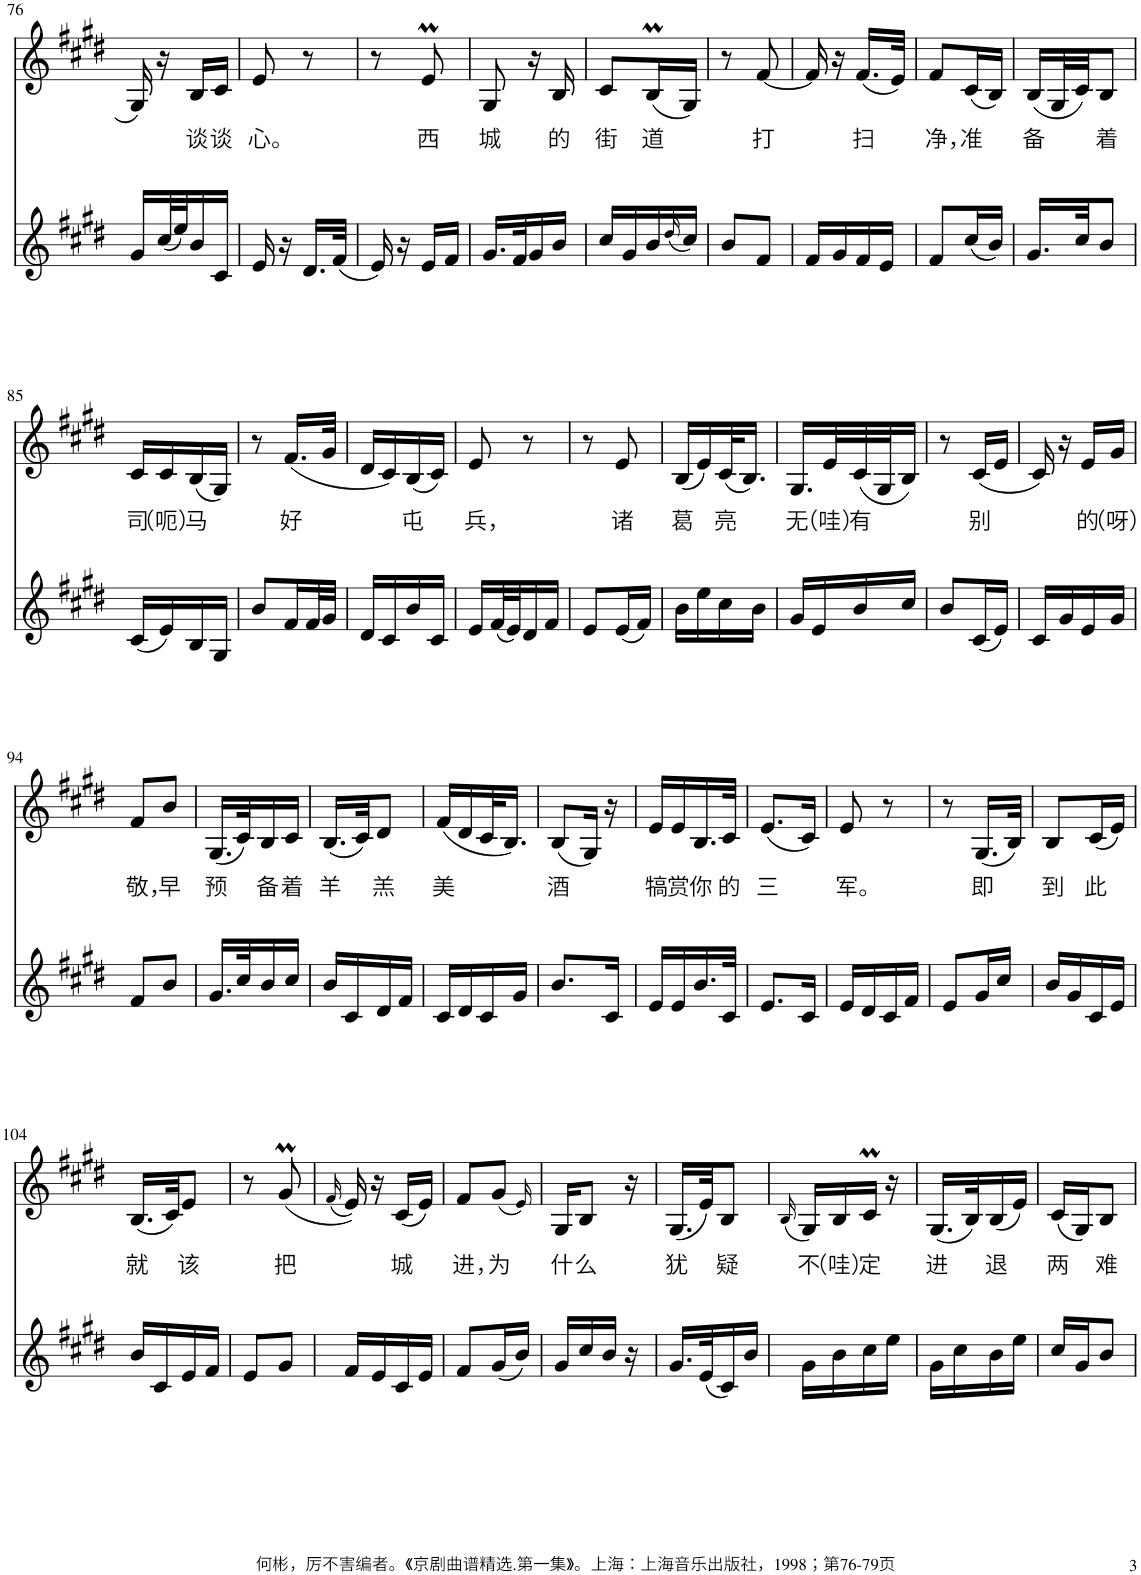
**kern	**kern	**text
*part2	*part1	*part1
*staff2	*staff1	*staff1
*I"Piano	*I"Piano	*
*I'Pno	*I'Pno	*
!!LO:PB:g=z
*clefG2	*clefG2	*
*k[f#c#g#d#]	*k[f#c#g#d#]	*
*M1/4	*M1/4	*
=76	=76	=76
16g#/LL	16G#/	.
(32cc#/L	16r	.
32ee/J)	.	.
!	!	!LO:LY:b
16b/	16B/LL	谈
!	!	!LO:LY:b
16c#/JJ	16c#/JJ	谈
=77	=77	=77
!	!	!LO:LY:b
16e/	8e/	心。
16r	.	.
16.d#/LL	8r	.
(32f#/JJk	.	.
=78	=78	=78
16e/)	8r	.
16r	.	.
!	!	!LO:LY:b
16e/LL	8eM/	西
16f#/JJ	.	.
=79	=79	=79
!	!	!LO:LY:b
16.g#/LL	8G#/	城
32f#/K	.	.
16g#/	16r	.
!	!	!LO:LY:b
16b/JJ	16B/	的
=80	=80	=80
!	!	!LO:LY:b
16cc#/LL	8c#/L	街
16g#/	.	.
!	!	!LO:LY:b
16b/	(16BM/L	道
(16qdd#/	.	.
16cc#/JJ)	16G#/JJ)	.
=81	=81	=81
8b/L	8r	.
!	!	!LO:LY:b
8f#/J	[8f#/	打
=82	=82	=82
16f#/LL	16f#/]	.
16g#/	16r	.
!	!	!LO:LY:b
16f#/	(16.f#/LL	扫
16e/JJ	.	.
.	32e/JJk)	.
=83	=83	=83
!	!	!LO:LY:b
8f#/L	8f#/L	净，
!	!	!LO:LY:b
(16cc#/L	(16c#/L	准
16b/JJ)	16B/JJ)	.
=84	=84	=84
!	!	!LO:LY:b
16.g#/LL	(16B/LL	备
.	32G#/L	.
32cc#/JK	32c#/JJ)	.
!	!	!LO:LY:b
8b/J	8B/J	着
!!LO:LB:g=z
=85	=85	=85
!	!	!LO:LY:b
(16c#/LL	16c#/LL	司
!	!	!LO:LY:b
16e/)	16c#/	（呃）
!	!	!LO:LY:b
16B/	(16B/	马
16G#/JJ	16G#/JJ)	.
=86	=86	=86
8b/L	8r	.
!	!	!LO:LY:b
16f#/L	(16.f#/LL	好
32f#/L	.	.
32g#/JJJ	32g#/JJk	.
=87	=87	=87
16d#/LL	16d#/LL	.
16c#/	16c#/)	.
!	!	!LO:LY:b
16b/	(16B/	屯
16c#/JJ	16c#/JJ)	.
=88	=88	=88
!	!	!LO:LY:b
16e/LL	8e/	兵，
(32f#/L	.	.
32e/J)	.	.
16d#/	8r	.
16f#/JJ	.	.
=89	=89	=89
8e/L	8r	.
!	!	!LO:LY:b
(16e/L	8e/	诸
16f#/JJ)	.	.
=90	=90	=90
!	!	!LO:LY:b
16b\LL	(16B/LL	葛
16ee\	16e/)	.
!	!	!LO:LY:b
16cc#\	(32c#/K	亮
.	16.B/JJ)	.
16b\JJ	.	.
=91	=91	=91
!	!	!LO:LY:b
16g#/LL	16.G#/LL	无
16e/	.	.
!	!	!LO:LY:b
.	32e/L	（哇）
!	!	!LO:LY:b
16b/	(32c#/	有
.	32G#/J	.
16cc#/JJ	16B/JJ)	.
=92	=92	=92
8b/L	8r	.
!	!	!LO:LY:b
(16c#/L	(16c#/LL	别
16e/JJ)	16e/JJ	.
=93	=93	=93
16c#/LL	16c#/)	.
16g#/	16r	.
!	!	!LO:LY:b
16e/	16e/LL	的
!	!	!LO:LY:b
16g#/JJ	16g#/JJ	（呀）
!!LO:LB:g=z
=94	=94	=94
!	!	!LO:LY:b
8f#/L	8f#/L	敬，
!	!	!LO:LY:b
8b/J	8b/J	早
=95	=95	=95
!	!	!LO:LY:b
16.g#/LL	(16.G#/LL	预
32cc#/K	32c#/K)	.
!	!	!LO:LY:b
16b/	16B/	备
!	!	!LO:LY:b
16cc#/JJ	16c#/JJ	着
=96	=96	=96
!	!	!LO:LY:b
16b/LL	(16.B/LL	羊
16c#/	.	.
.	32c#/JK)	.
!	!	!LO:LY:b
16d#/	8d#/J	羔
16f#/JJ	.	.
=97	=97	=97
!	!	!LO:LY:b
16c#/LL	(16f#/LL	美
16d#/	16d#/	.
16c#/	32c#/K	.
.	16.B/JJ)	.
16g#/JJ	.	.
=98	=98	=98
!	!	!LO:LY:b
8.b/L	(8B/L	酒
.	16G#/Jk)	.
16c#/Jk	16r	.
=99	=99	=99
!	!	!LO:LY:b
16e/LL	16e/LL	犒
!	!	!LO:LY:b
16e/	16e/	赏
!	!	!LO:LY:b
16.b/	16.B/	你
!	!	!LO:LY:b
32c#/JJk	32c#/JJk	的
=100	=100	=100
!	!	!LO:LY:b
8.e/L	(8.e/L	三
16c#/Jk	16c#/Jk)	.
=101	=101	=101
!	!	!LO:LY:b
16e/LL	8e/	军。
16d#/	.	.
16c#/	8r	.
16f#/JJ	.	.
=102	=102	=102
8e/L	8r	.
!	!	!LO:LY:b
16g#/L	(16.G#/LL	即
16cc#/JJ	.	.
.	32B/JJk)	.
=103	=103	=103
!	!	!LO:LY:b
16b/LL	8B/L	到
16g#/	.	.
!	!	!LO:LY:b
16c#/	(16c#/L	此
16e/JJ	16e/JJ)	.
!!LO:LB:g=z
=104	=104	=104
!	!	!LO:LY:b
16b/LL	(16.B/LL	就
16c#/	.	.
.	32c#/JK)	.
!	!	!LO:LY:b
16e/	8e/J	该
16f#/JJ	.	.
=105	=105	=105
8e/L	8r	.
!	!	!LO:LY:b
8g#/J	(8g#m/	把
=106	=106	=106
.	(16qf#/	.
16f#/LL	16e/))	.
16e/	16r	.
!	!	!LO:LY:b
16c#/	(16c#/LL	城
16e/JJ	16e/JJ)	.
=107	=107	=107
!	!	!LO:LY:b
8f#/L	8f#/L	进，
!	!	!LO:LY:b
(16g#/L	(8g#/J	为
16b/JJ)	.	.
.	16qe/)	.
=108	=108	=108
!	!	!LO:LY:b
16g#/LL	16G#/KL	什
!	!	!LO:LY:b
16cc#/	8B/J	么
16b/JJ	.	.
16r	16r	.
=109	=109	=109
!	!	!LO:LY:b
16.g#/LL	(16.G#/LL	犹
(32e/K	32e/JK)	.
!	!	!LO:LY:b
16c#/)	8B/J	疑
16b/JJ	.	.
=110	=110	=110
.	(16qB/	.
!	!	!LO:LY:b
16g#\LL	16G#/LL)	不
!	!	!LO:LY:b
16b\	16B/	（哇）
!	!	!LO:LY:b
16cc#\	16c#M/JJ	定
16ee\JJ	16r	.
=111	=111	=111
!	!	!LO:LY:b
16g#\LL	(16.G#/LL	进
16cc#\	.	.
.	32B/K)	.
!	!	!LO:LY:b
16b\	(16B/	退
16ee\JJ	16e/JJ)	.
=112	=112	=112
!	!	!LO:LY:b
16cc#/LL	(16c#/LL	两
16g#/J	16G#/J)	.
!	!	!LO:LY:b
8b/J	8B/J	难
=	=	=
*-	*-	*-
